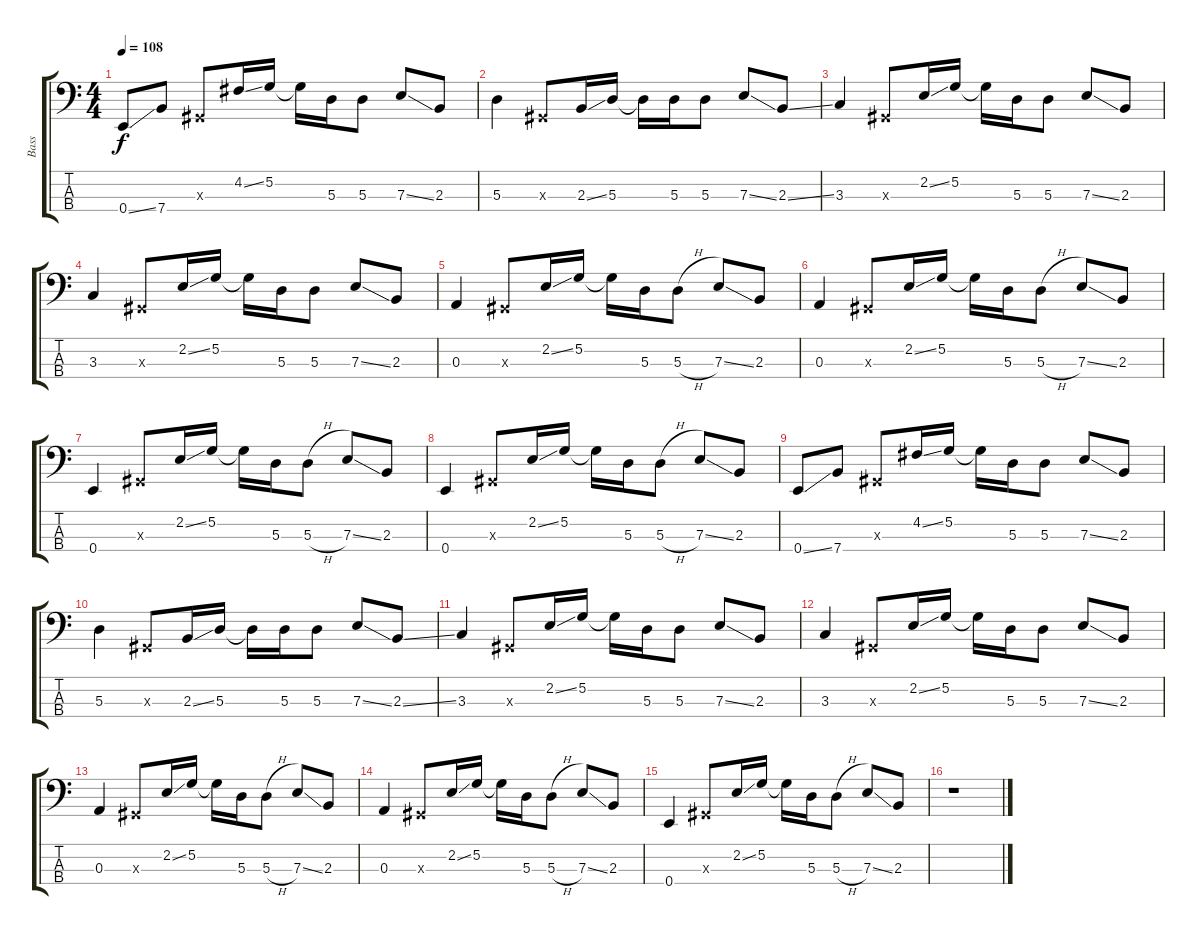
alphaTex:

\track ("Bass" "Bass") {instrument acousticguitarnylon}
\staff {score tabs}
\tuning (G2 D2 A1 E1) {hide}
\ts (4 4)
\tempo 108
\clef f4
\ks c
0.4{ss}.8{dy f instrument acousticguitarnylon} 7.4.8 -1.3{x}.8 4.2{ss}.16 5.2.16 5.2{t}.16 5.3.16 5.3.8 7.3{ss}.8 2.3.8 |
5.3.4 -1.3{x}.8 2.3{ss}.16 5.3.16 5.3{t}.16 5.3.16 5.3.8 7.3{ss}.8 2.3{ss}.8 |
3.3.4 -1.3{x}.8 2.2{ss}.16 5.2.16 5.2{t}.16 5.3.16 5.3.8 7.3{ss}.8 2.3.8 |
3.3.4 -1.3{x}.8 2.2{ss}.16 5.2.16 5.2{t}.16 5.3.16 5.3.8 7.3{ss}.8 2.3.8 |
0.3.4 -1.3{x}.8 2.2{ss}.16 5.2.16 5.2{t}.16 5.3.16 5.3{h}.8 7.3{ss}.8 2.3.8 |
0.3.4 -1.3{x}.8 2.2{ss}.16 5.2.16 5.2{t}.16 5.3.16 5.3{h}.8 7.3{ss}.8 2.3.8 |
0.4.4 -1.3{x}.8 2.2{ss}.16 5.2.16 5.2{t}.16 5.3.16 5.3{h}.8 7.3{ss}.8 2.3.8 |
0.4.4 -1.3{x}.8 2.2{ss}.16 5.2.16 5.2{t}.16 5.3.16 5.3{h}.8 7.3{ss}.8 2.3.8 |
0.4{ss}.8 7.4.8 -1.3{x}.8 4.2{ss}.16 5.2.16 5.2{t}.16 5.3.16 5.3.8 7.3{ss}.8 2.3.8 |
5.3.4 -1.3{x}.8 2.3{ss}.16 5.3.16 5.3{t}.16 5.3.16 5.3.8 7.3{ss}.8 2.3{ss}.8 |
3.3.4 -1.3{x}.8 2.2{ss}.16 5.2.16 5.2{t}.16 5.3.16 5.3.8 7.3{ss}.8 2.3.8 |
3.3.4 -1.3{x}.8 2.2{ss}.16 5.2.16 5.2{t}.16 5.3.16 5.3.8 7.3{ss}.8 2.3.8 |
0.3.4 -1.3{x}.8 2.2{ss}.16 5.2.16 5.2{t}.16 5.3.16 5.3{h}.8 7.3{ss}.8 2.3.8 |
0.3.4 -1.3{x}.8 2.2{ss}.16 5.2.16 5.2{t}.16 5.3.16 5.3{h}.8 7.3{ss}.8 2.3.8 |
0.4.4 -1.3{x}.8 2.2{ss}.16 5.2.16 5.2{t}.16 5.3.16 5.3{h}.8 7.3{ss}.8 2.3.8 |
r.1
